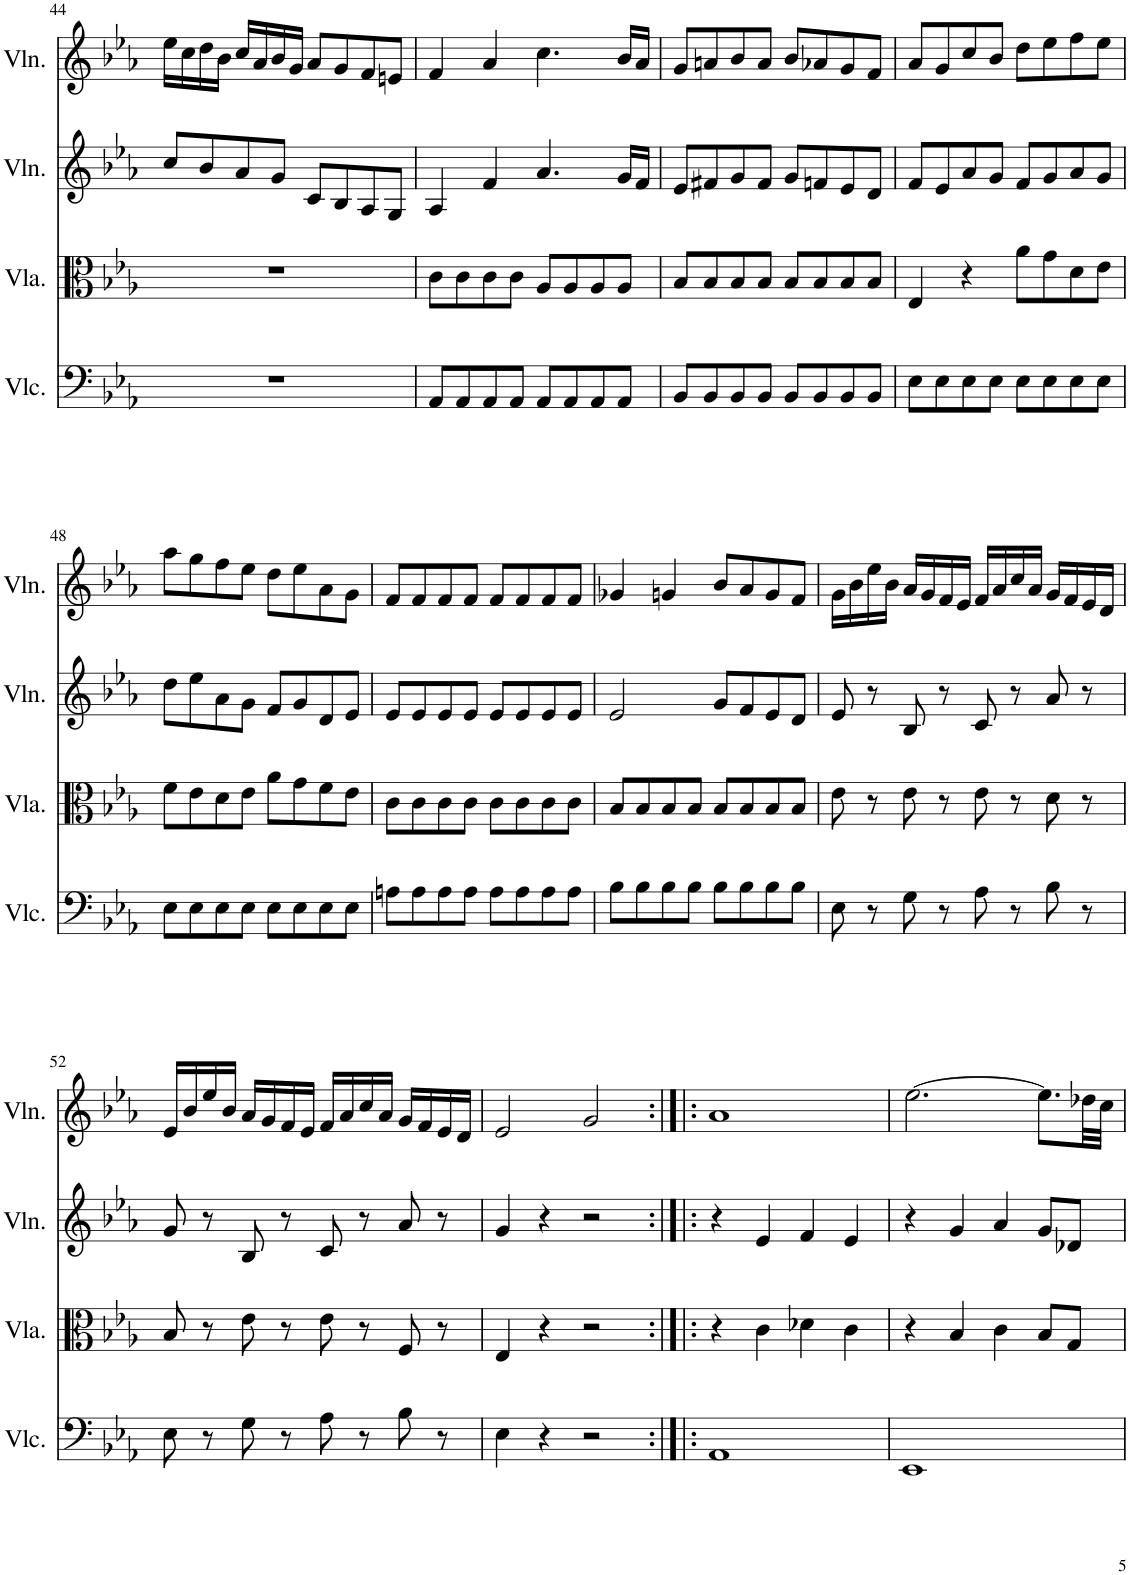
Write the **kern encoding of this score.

**kern	**kern	**kern	**kern
*part4	*part3	*part2	*part1
*staff4	*staff3	*staff2	*staff1
*I"Violoncello	*I"Viola	*I"Violin	*I"Violin
*I'Vlc.	*I'Vla.	*I'Vln.	*I'Vln.
!!LO:PB:g=z
*clefF4	*clefC3	*clefG2	*clefG2
*k[b-e-a-]	*k[b-e-a-]	*k[b-e-a-]	*k[b-e-a-]
*M4/4	*M4/4	*M4/4	*M4/4
*met(c)	*met(c)	*met(c)	*met(c)
=44	=44	=44	=44
1r	1r	8cc/L	16ee-\LL
.	.	.	16cc\
.	.	8b-/	16dd\
.	.	.	16b-\JJ
.	.	8a-/	16cc/LL
.	.	.	16a-/
.	.	8g/J	16b-/
.	.	.	16g/JJ
.	.	8c/L	8a-/L
.	.	8B-/	8g/
.	.	8A-/	8f/
.	.	8G/J	8en/J
=45	=45	=45	=45
8AA-/L	8c\L	4A-/	4f/
8AA-/	8c\	.	.
8AA-/	8c\	4f/	4a-/
8AA-/J	8c\J	.	.
8AA-/L	8A-/L	4.a-/	4.cc\
8AA-/	8A-/	.	.
8AA-/	8A-/	.	.
8AA-/J	8A-/J	16g/LL	16b-/LL
.	.	16f/JJ	16a-/JJ
=46	=46	=46	=46
8BB-/L	8B-/L	8e-/L	8g/L
8BB-/	8B-/	8f#X/	8an/
8BB-/	8B-/	8g/	8b-/
8BB-/J	8B-/J	8f#/J	8a/J
8BB-/L	8B-/L	8g/L	8b-/L
8BB-/	8B-/	8fn/	8a-X/
8BB-/	8B-/	8e-/	8g/
8BB-/J	8B-/J	8d/J	8f/J
=47	=47	=47	=47
8E-\L	4E-/	8f/L	8a-/L
8E-\	.	8e-/	8g/
8E-\	4r	8a-/	8cc/
8E-\J	.	8g/J	8b-/J
8E-\L	8a-\L	8f/L	8dd\L
8E-\	8g\	8g/	8ee-\
8E-\	8d\	8a-/	8ff\
8E-\J	8e-\J	8g/J	8ee-\J
!!LO:LB:g=z
=48	=48	=48	=48
8E-\L	8f\L	8dd\L	8aa-\L
8E-\	8e-\	8ee-\	8gg\
8E-\	8d\	8a-\	8ff\
8E-\J	8e-\J	8g\J	8ee-\J
8E-\L	8a-\L	8f/L	8dd\L
8E-\	8g\	8g/	8ee-\
8E-\	8f\	8d/	8a-\
8E-\J	8e-\J	8e-/J	8g\J
=49	=49	=49	=49
8An\L	8c\L	8e-/L	8f/L
8A\	8c\	8e-/	8f/
8A\	8c\	8e-/	8f/
8A\J	8c\J	8e-/J	8f/J
8A\L	8c\L	8e-/L	8f/L
8A\	8c\	8e-/	8f/
8A\	8c\	8e-/	8f/
8A\J	8c\J	8e-/J	8f/J
=50	=50	=50	=50
8B-\L	8B-/L	2e-/	4g-X/
8B-\	8B-/	.	.
8B-\	8B-/	.	4gn/
8B-\J	8B-/J	.	.
8B-\L	8B-/L	8g/L	8b-/L
8B-\	8B-/	8f/	8a-/
8B-\	8B-/	8e-/	8g/
8B-\J	8B-/J	8d/J	8f/J
=51	=51	=51	=51
8E-\	8e-\	8e-/	16g\LL
.	.	.	16b-\
8r	8r	8r	16ee-\
.	.	.	16b-\JJ
8G\	8e-\	8B-/	16a-/LL
.	.	.	16g/
8r	8r	8r	16f/
.	.	.	16e-/JJ
8A-\	8e-\	8c/	16f/LL
.	.	.	16a-/
8r	8r	8r	16cc/
.	.	.	16a-/JJ
8B-\	8d\	8a-/	16g/LL
.	.	.	16f/
8r	8r	8r	16e-/
.	.	.	16d/JJ
!!LO:LB:g=z
=52	=52	=52	=52
8E-\	8B-/	8g/	16e-/LL
.	.	.	16b-/
8r	8r	8r	16ee-/
.	.	.	16b-/JJ
8G\	8e-\	8B-/	16a-/LL
.	.	.	16g/
8r	8r	8r	16f/
.	.	.	16e-/JJ
8A-\	8e-\	8c/	16f/LL
.	.	.	16a-/
8r	8r	8r	16cc/
.	.	.	16a-/JJ
8B-\	8F/	8a-/	16g/LL
.	.	.	16f/
8r	8r	8r	16e-/
.	.	.	16d/JJ
=53	=53	=53	=53
4E-\	4E-/	4g/	2e-/
4r	4r	4r	.
2r	2r	2r	2g/
=54:|!|:	=54:|!|:	=54:|!|:	=54:|!|:
1AA-	4r	4r	1a-
.	4c\	4e-/	.
.	4d-X\	4f/	.
.	4c\	4e-/	.
=55	=55	=55	=55
1EE-	4r	4r	[2.ee-\
.	4B-/	4g/	.
.	4c\	4a-/	.
.	8B-/L	8g/L	8.ee-\L]
.	8G/J	8d-X/J	.
.	.	.	32dd-X\LL
.	.	.	32cc\JJJ
=	=	=	=
*-	*-	*-	*-
